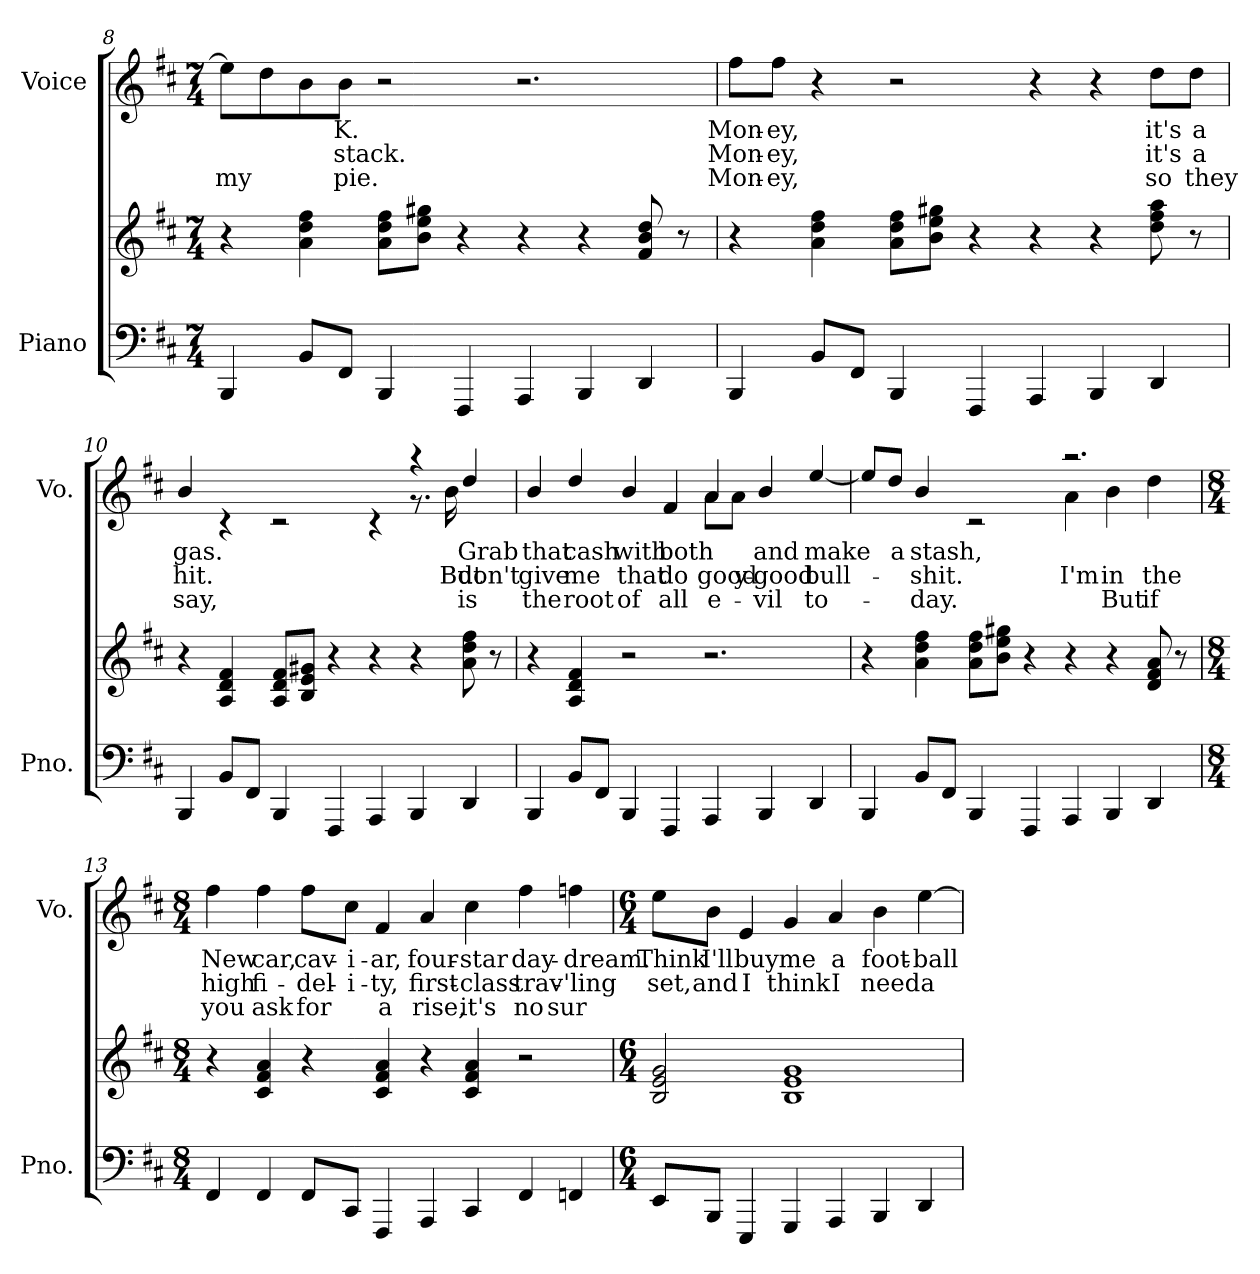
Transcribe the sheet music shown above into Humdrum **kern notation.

**kern	**kern	**kern	**text	**text	**text
*part2	*part2	*part1	*part1	*part1	*part1
*staff3	*staff2	*staff1	*staff1	*staff1	*staff1
*I"Piano	*	*I"Voice	*	*	*
*I'Pno.	*	*I'Vo.	*	*	*
*clefF4	*clefG2	*clefG2	*	*	*
*k[f#c#]	*k[f#c#]	*k[f#c#]	*	*	*
*M7/4	*M7/4	*M7/4	*	*	*
=8	=8	=8	=8	=8	=8
!	!	!	!	!	!LO:LY:b
4BBB/	4r	8ee\L]	.	.	my
.	.	8dd\	.	.	.
8BB/L	4a\ 4dd\ 4ff#\	8b\	.	.	.
!	!	!	!LO:LY:b	!LO:LY:b	!LO:LY:b
8FF#/J	.	8b\J	K.	stack.	pie.
4BBB/	8a\ 8dd\ 8ff#\L	2r	.	.	.
.	8b\ 8ee\ 8gg#X\J	.	.	.	.
4FFF#/	4r	.	.	.	.
4AAA/	4r	2.r	.	.	.
4BBB/	4r	.	.	.	.
4DD/	8f#/ 8b/ 8dd/	.	.	.	.
.	8r	.	.	.	.
!!LO:LB:g=z
=9	=9	=9	=9	=9	=9
!	!	!	!LO:LY:b	!LO:LY:b	!LO:LY:b
4BBB/	4r	8ff#\L	Mon-	Mon-	Mon-
!	!	!	!LO:LY:b	!LO:LY:b	!LO:LY:b
.	.	8ff#\J	-ey,	-ey,	-ey,
8BB/L	4a\ 4dd\ 4ff#\	4r	.	.	.
8FF#/J	.	.	.	.	.
4BBB/	8a\ 8dd\ 8ff#\L	2r	.	.	.
.	8b\ 8ee\ 8gg#X\J	.	.	.	.
4FFF#/	4r	.	.	.	.
4AAA/	4r	4r	.	.	.
4BBB/	4r	4r	.	.	.
!	!	!	!LO:LY:b	!LO:LY:b	!LO:LY:b
4DD/	8dd\ 8ff#\ 8aa\	8dd\L	it's	it's	so
!	!	!	!LO:LY:b	!LO:LY:b	!LO:LY:b
.	8r	8dd\J	a	a	they
=10	=10	=10	=10	=10	=10
!	!	!	!LO:LY:b	!LO:LY:b	!LO:LY:b
*	*	*^	*	*	*
4BBB/	4r	4b/	4ryy	gas.	hit.	say,
*	*	*v	*v	*	*	*
8BB/L	4A/ 4d/ 4f#/	4rc	.	.	.
8FF#/J	.	.	.	.	.
4BBB/	8A/ 8d/ 8f#/L	2rc	.	.	.
.	8B/ 8e/ 8g#X/J	.	.	.	.
4FFF#/	4r	.	.	.	.
4AAA/	4r	4rc	.	.	.
*	*	*^	*	*	*
4BBB/	4r	4r	8.r	.	.	.
!	!	!	!	!	!LO:LY:b	!
.	.	.	16b!\	.	But	.
!	!	!	!	!LO:LY:b	!LO:LY:b	!LO:LY:b
4DD/	8a\ 8dd\ 8ff#\	4dd/	4ryy	Grab	don't	is
.	8r	.	.	.	.	.
!!LO:LB:g=z	!!
=11	=11	=11	=11	=11	=11	=11
!	!	!	!	!LO:LY:b	!LO:LY:b	!LO:LY:b
4BBB/	4r	4b/	1ryy	that	give	the
!	!	!	!	!LO:LY:b	!LO:LY:b	!LO:LY:b
8BB/L	4A/ 4d/ 4f#/	4dd/	.	cash	me	root
8FF#/J	.	.	.	.	.	.
!	!	!	!	!LO:LY:b	!LO:LY:b	!LO:LY:b
4BBB/	2r	4b/	.	with	that	of
!	!	!	!	!LO:LY:b	!LO:LY:b	!LO:LY:b
4FFF#/	.	4f#/	.	both	do	all
!	!	!	!	!LO:LY:b	!	!LO:LY:b
!	!	!	!	!	!LO:LY:b	!
4AAA/	2.r	4a/	8a!\L	.	good-	e-
!	!	!	!	!	!LO:LY:b	!
.	.	.	8a!\J	.	-y	.
!	!	!	!	!LO:LY:b	!LO:LY:b	!LO:LY:b
4BBB/	.	4b/	2ryy	and	good	-vil
!	!	!	!	!LO:LY:b	!LO:LY:b	!LO:LY:b
4DD/	.	[4ee/	.	make	bull-	to-
=12	=12	=12	=12	=12	=12	=12
4BBB/	4r	8ee/L]	1ryy	.	.	.
!	!	!	!	!LO:LY:b	!	!
.	.	8dd/J	.	a	.	.
!	!	!	!	!LO:LY:b	!LO:LY:b	!LO:LY:b
8BB/L	4a\ 4dd\ 4ff#\	4b/	.	stash,	-shit.	-day.
8FF#/J	.	.	.	.	.	.
4BBB/	8a\ 8dd\ 8ff#\L	2rc	.	.	.	.
.	8b\ 8ee\ 8gg#X\J	.	.	.	.	.
4FFF#/	4r	.	.	.	.	.
!	!	!	!	!	!LO:LY:b	!
4AAA/	4r	2.r	4a!\	.	I'm	.
!	!	!	!	!	!LO:LY:b	!LO:LY:b
4BBB/	4r	.	4b!\	.	in	But
!	!	!	!	!	!LO:LY:b	!LO:LY:b
4DD/	8d/ 8f#/ 8a/	.	4dd!\	.	the	if
.	8r	.	.	.	.	.
*	*	*v	*v	*	*	*
!!LO:PB:g=z
=13	=13	=13	=13	=13	=13
*M8/4	*M8/4	*M8/4	*	*	*
!	!	!	!LO:LY:b	!LO:LY:b	!LO:LY:b
4FF#/	4r	4ff#\	New	high	you
!	!	!	!LO:LY:b	!LO:LY:b	!LO:LY:b
4FF#/	4c#/ 4f#/ 4a/	4ff#\	car,	fi-	ask
!	!	!	!LO:LY:b	!LO:LY:b	!LO:LY:b
8FF#/L	4r	8ff#\L	cav-	-del-	for
!	!	!	!LO:LY:b	!LO:LY:b	!
8CC#/J	.	8cc#\J	-i-	-i-	.
!	!	!	!LO:LY:b	!LO:LY:b	!LO:LY:b
4FFF#/	4c#/ 4f#/ 4a/	4f#/	-ar,	-ty,	a
!	!	!	!LO:LY:b	!LO:LY:b	!LO:LY:b
4AAA/	4r	4a/	four-	first-	rise,
!	!	!	!LO:LY:b	!LO:LY:b	!LO:LY:b
4CC#/	4c#/ 4f#/ 4a/	4cc#\	-star	-class	it's
!	!	!	!LO:LY:b	!LO:LY:b	!LO:LY:b
4FF#/	2r	4ff#\	day-	trav-	no
!	!	!	!LO:LY:b	!LO:LY:b	!LO:LY:b
4FFn/	.	4ffn\	-dream.	-'ling	sur
=14	=14	=14	=14	=14	=14
*M6/4	*M6/4	*M6/4	*	*	*
!	!	!	!LO:LY:b	!LO:LY:b	!
8EE/L	2B/ 2e/ 2g/	8ee\L	Think	set,	.
!	!	!	!LO:LY:b	!LO:LY:b	!
8BBB/J	.	8b\J	I'll	and	.
!	!	!	!LO:LY:b	!LO:LY:b	!
4EEE/	.	4e/	buy	I	.
!	!	!	!LO:LY:b	!LO:LY:b	!
4GGG/	1B 1e 1g	4g/	me	think	.
!	!	!	!LO:LY:b	!LO:LY:b	!
4AAA/	.	4a/	a	I	.
!	!	!	!LO:LY:b	!LO:LY:b	!
4BBB/	.	4b\	foot-	need	.
!	!	!	!LO:LY:b	!LO:LY:b	!
4DD/	.	[4ee\	-ball	a	.
=	=	=	=	=	=
*-	*-	*-	*-	*-	*-
